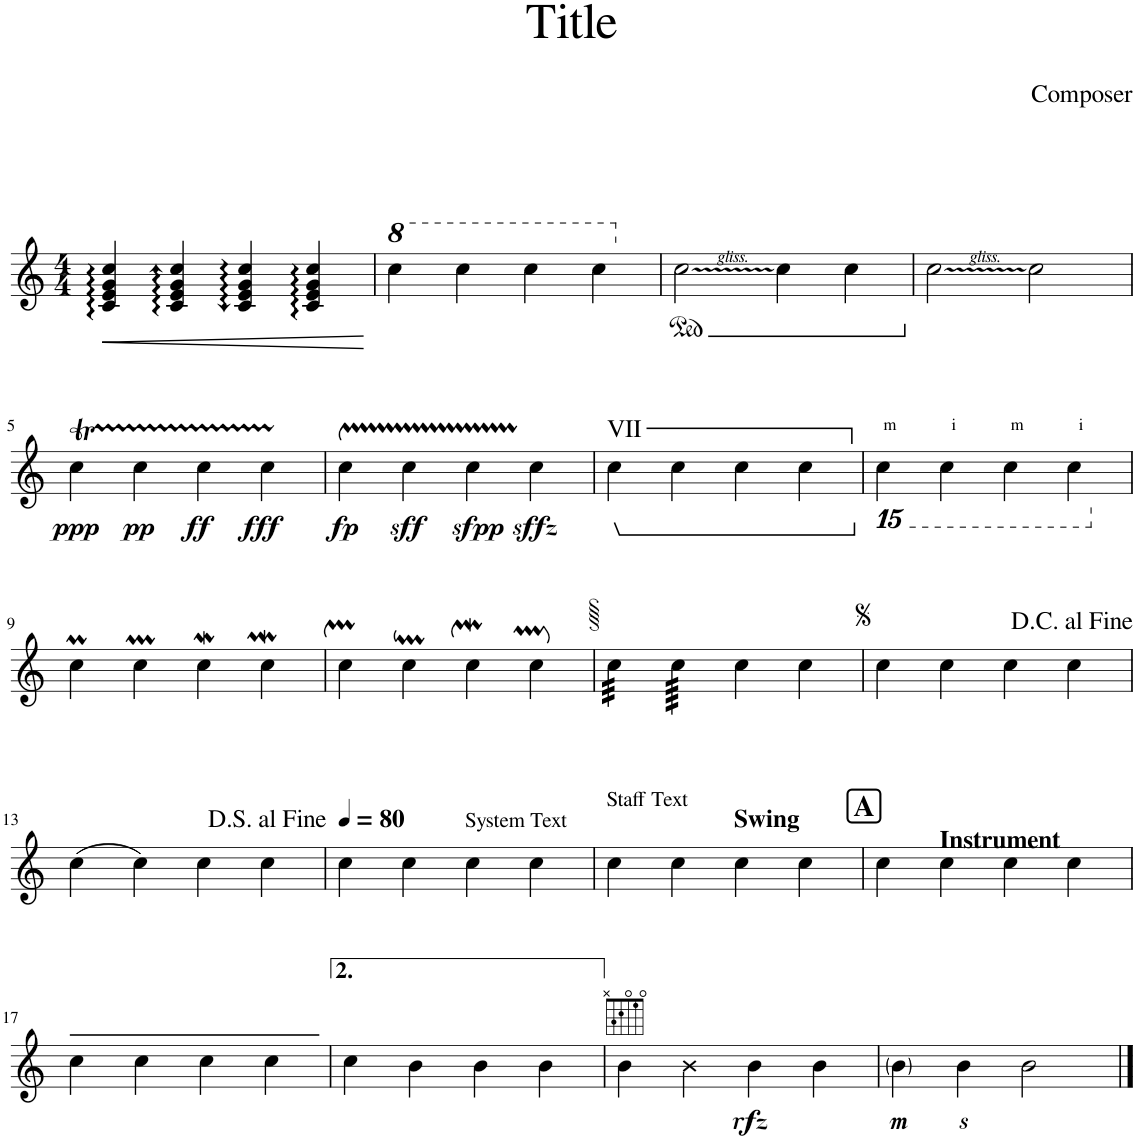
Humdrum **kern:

**kern	**dynam
*part1	*part1
*staff1	*staff1
*I"Piano	*
*I'Pno.	*
*clefG2	*
*k[]	*
*M4/4	*
=1	=1
!	!LO:HP:b
4c/: 4e/: 4g/: 4cc/:	<
4c/: 4e/: 4g/: 4cc/:	.
4c/: 4e/: 4g/: 4cc/:	.
4c/: 4e/: 4g/: 4cc/:	.
.	[
=2	=2
*8va	*
4ccc\	.
4ccc\	.
4ccc\	.
4ccc\	.
=3	=3
*X8va	*
*ped	*
2cc\	.
4cc\	.
4cc\	.
=4	=4
*Xped	*
2cc\	.
2cc\	.
!!LO:LB:g=z
=5	=5
!	!LO:DY:b
4ccT\	ppp
!	!LO:DY:b
4cc\	pp
!	!LO:DY:b
4cc\	ff
!	!LO:DY:b
4cc\	fff
=6	=6
!	!LO:DY:b
4cc\	fp
!	!LO:DY:b
4cc\	other-dynamics
!	!LO:DY:b
4cc\	sfpp
!	!LO:DY:b
4cc\	sffz
=7	=7
!LO:TX:a:t=VII	!
4cc\	.
4cc\	.
4cc\	.
4cc\	.
=8	=8
*15ba	*
4C\	.
4C\	.
4C\	.
4C\	.
!!LO:LB:g=z
=9	=9
*X15ba	*
4ccM\	.
4ccM\	.
4ccw\	.
4ccw\	.
=10	=10
4ccM\	.
4ccM\	.
4ccw\	.
4ccM\	.
=11	=11
*tremolo	*
32cc\LLL	.
32cc\	.
32cc\	.
32cc\	.
32cc\	.
32cc\	.
32cc\	.
32cc\JJJ	.
64cc\LLLL	.
64cc\	.
64cc\	.
64cc\	.
64cc\	.
64cc\	.
64cc\	.
64cc\	.
64cc\	.
64cc\	.
64cc\	.
64cc\	.
64cc\	.
64cc\	.
64cc\	.
64cc\JJJJ	.
*Xtremolo	*
4cc\	.
4cc\	.
=12	=12
4cc\	.
4cc\	.
4cc\	.
4cc\	.
!!LO:LB:g=z
=13	=13
(4cc\	.
4cc\)	.
4cc\	.
4cc\	.
=14	=14
*MM80	*
4cc\	.
4cc\	.
!LO:TX:a:t=System Text	!
4cc\	.
4cc\	.
=15	=15
!LO:TX:a:t=Staff Text	!
4cc\	.
4cc\	.
!LO:TX:a:B:t=Swing	!
4cc\	.
4cc\	.
!!LO:REH:place=s1:a:B:cj:fs=14:t=A
=16	=16
4cc\	.
!LO:TX:a:B:t=Instrument	!
4cc\	.
4cc\	.
4cc\	.
!!LO:LB:g=z
=17	=17
4cc\	.
4cc\	.
4cc\	.
4cc\	.
=18	=18
4cc\	.
4b\	.
4b\	.
4b\	.
=19	=19
4b\	.
4b\	.
!	!LO:DY:b
4b\	rfz
4b\	.
=20	=20
!	!LO:DY:b
4b\	other-dynamics
!	!LO:DY:b
4b\	other-dynamics
2b\	.
==	==
*-	*-
